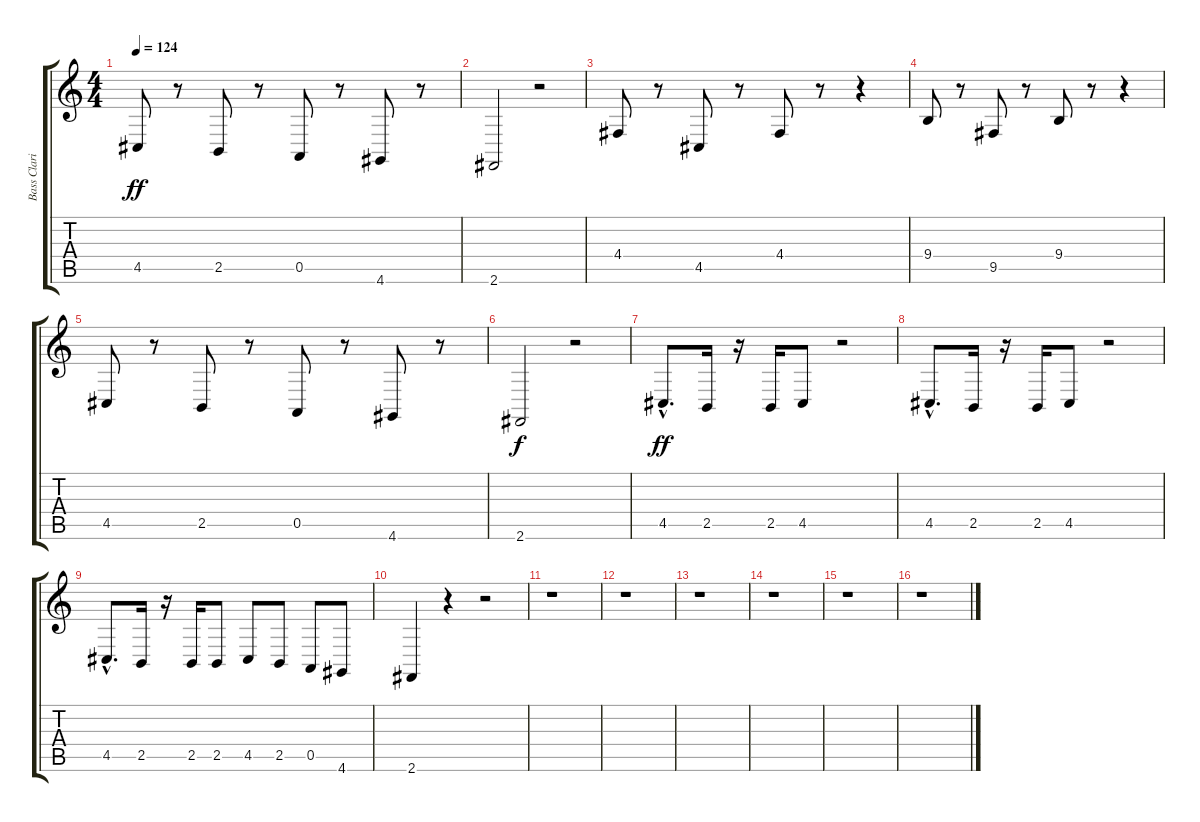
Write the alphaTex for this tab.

\track ("Bass Clarinet" "Bass Clari") {instrument clarinet}
\staff {score tabs}
\tuning (E4 B3 G3 D3 A2 E2) {hide}
\ts (4 4)
\tempo 124
\clef g2
\ks c
4.5.8{dy ff} r.8 2.5.8 r.8 0.5.8 r.8 4.6.8 r.8 |
2.6.2 r.2 |
4.4.8 r.8 4.5.8 r.8 4.4.8 r.8 r.4 |
9.4.8 r.8 9.5.8 r.8 9.4.8 r.8 r.4 |
4.5.8 r.8 2.5.8 r.8 0.5.8 r.8 4.6.8 r.8 |
2.6.2{dy f} r.2 |
4.5{hac}.8{d dy ff} 2.5.16 r.16 2.5.16 4.5.8 r.2 |
4.5{hac}.8{d} 2.5.16 r.16 2.5.16 4.5.8 r.2 |
4.5{hac}.8{d} 2.5.16 r.16 2.5.16 2.5.8 4.5.8 2.5.8 0.5.8 4.6.8 |
2.6.4 r.4 r.2 |
r.1 |
r.1 |
r.1 |
r.1 |
r.1 |
r.1
